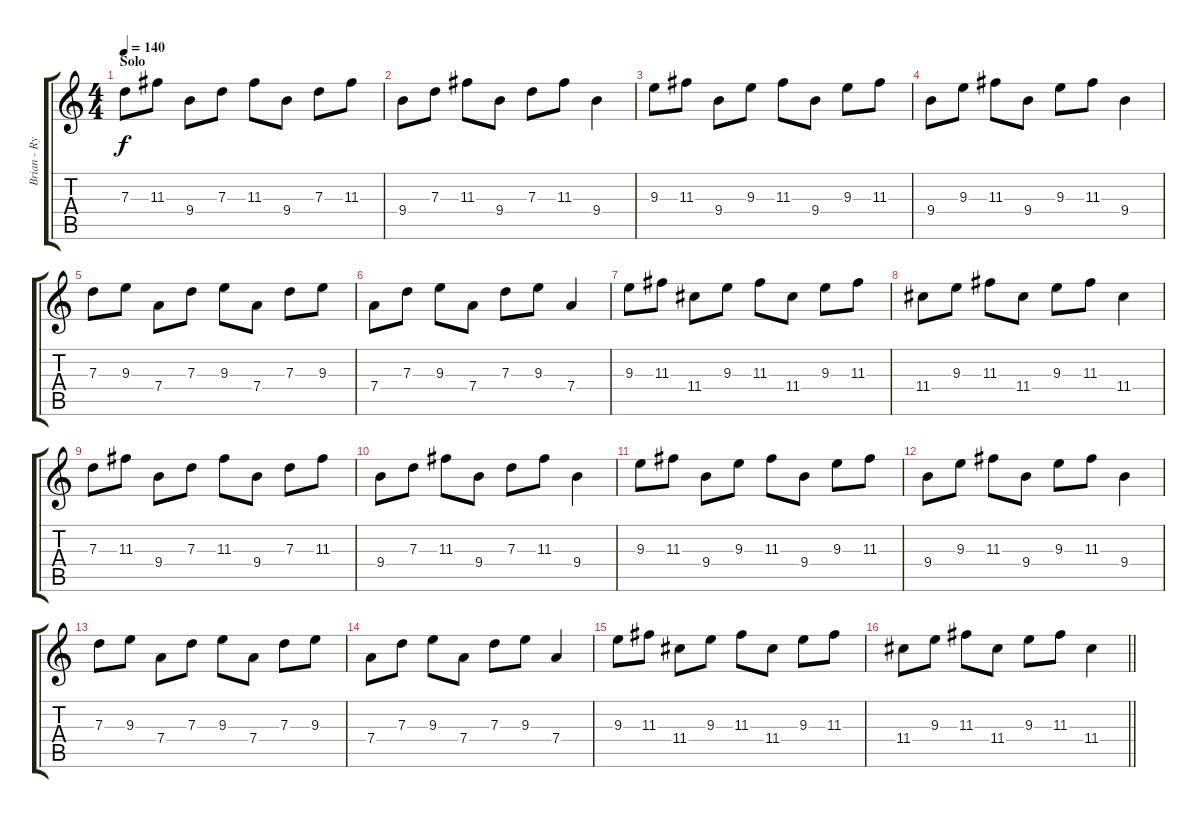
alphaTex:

\track ("Brian - Rythm" "Brian - Ry") {instrument electricguitarjazz}
\staff {score tabs}
\tuning (E4 B3 G3 D3 A2 E2) {hide}
\ts (4 4)
\section ("" "Solo")
\tempo 140
\clef g2
\ks c
7.3.8{dy f volume 8} 11.3.8 9.4.8 7.3.8 11.3.8 9.4.8 7.3.8 11.3.8 |
9.4.8 7.3.8 11.3.8 9.4.8 7.3.8 11.3.8 9.4.4 |
9.3.8 11.3.8 9.4.8 9.3.8 11.3.8 9.4.8 9.3.8 11.3.8 |
9.4.8 9.3.8 11.3.8 9.4.8 9.3.8 11.3.8 9.4.4 |
7.3.8 9.3.8 7.4.8 7.3.8 9.3.8 7.4.8 7.3.8 9.3.8 |
7.4.8 7.3.8 9.3.8 7.4.8 7.3.8 9.3.8 7.4.4 |
9.3.8 11.3.8 11.4.8 9.3.8 11.3.8 11.4.8 9.3.8 11.3.8 |
11.4.8 9.3.8 11.3.8 11.4.8 9.3.8 11.3.8 11.4.4 |
7.3.8 11.3.8 9.4.8 7.3.8 11.3.8 9.4.8 7.3.8 11.3.8 |
9.4.8 7.3.8 11.3.8 9.4.8 7.3.8 11.3.8 9.4.4 |
9.3.8 11.3.8 9.4.8 9.3.8 11.3.8 9.4.8 9.3.8 11.3.8 |
9.4.8 9.3.8 11.3.8 9.4.8 9.3.8 11.3.8 9.4.4 |
7.3.8 9.3.8 7.4.8 7.3.8 9.3.8 7.4.8 7.3.8 9.3.8 |
7.4.8 7.3.8 9.3.8 7.4.8 7.3.8 9.3.8 7.4.4 |
9.3.8 11.3.8 11.4.8 9.3.8 11.3.8 11.4.8 9.3.8 11.3.8 |
\barLineRight lightlight
11.4.8 9.3.8 11.3.8 11.4.8 9.3.8 11.3.8 11.4.4
